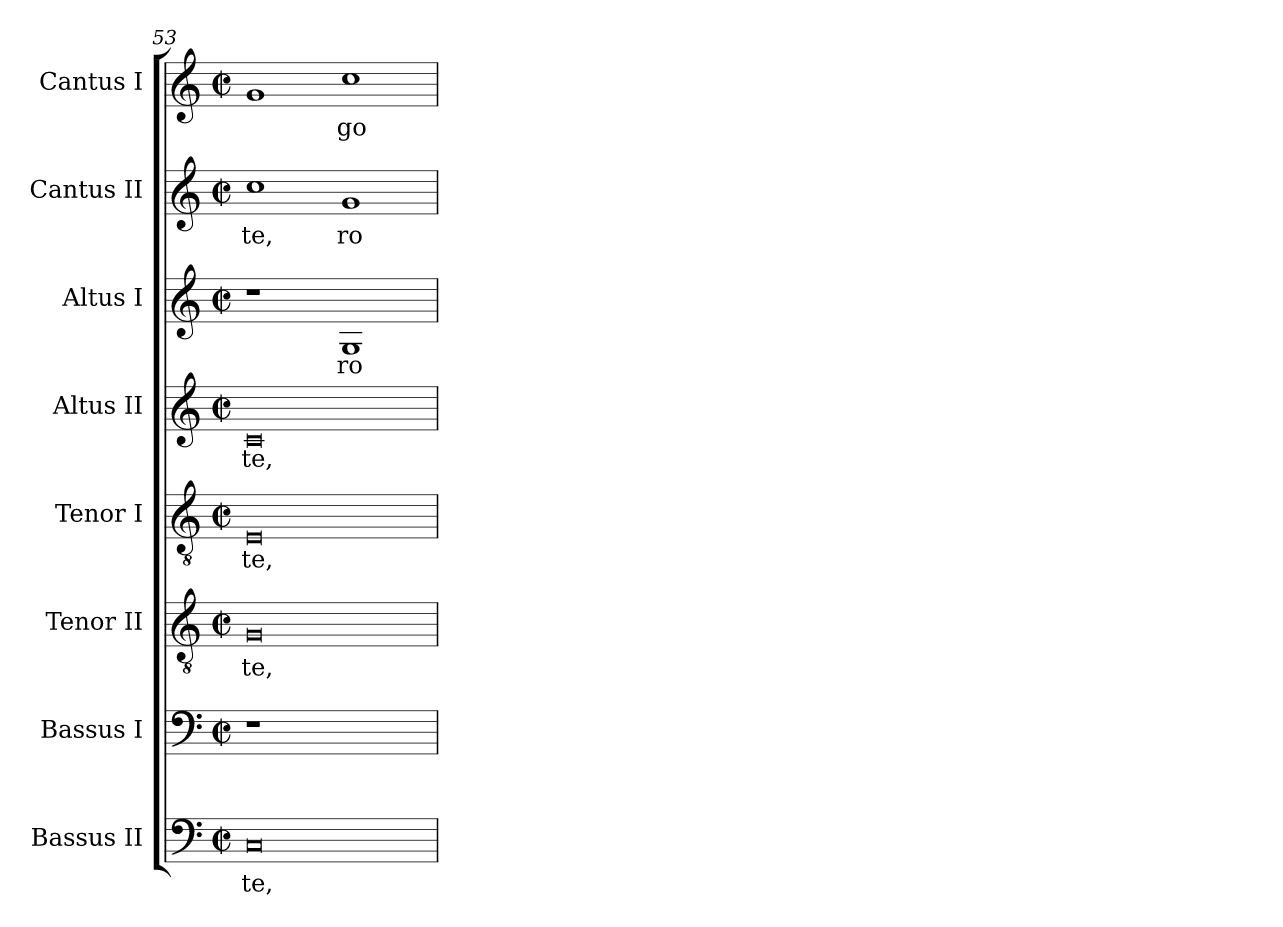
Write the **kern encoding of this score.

**kern	**text	**kern	**kern	**text	**kern	**text	**kern	**text	**kern	**text	**kern	**text	**kern	**text
*part8	*part8	*part7	*part6	*part6	*part5	*part5	*part4	*part4	*part3	*part3	*part2	*part2	*part1	*part1
*staff8	*staff8	*staff7	*staff6	*staff6	*staff5	*staff5	*staff4	*staff4	*staff3	*staff3	*staff2	*staff2	*staff1	*staff1
*I"Bassus II	*	*I"Bassus I	*I"Tenor II	*	*I"Tenor I	*	*I"Altus II	*	*I"Altus I	*	*I"Cantus II	*	*I"Cantus I	*
*I'B II	*	*I'B I	*I'T II	*	*I'T I	*	*I'A II	*	*I'A I	*	*I'C II	*	*I'C I	*
*clefF4	*	*clefF4	*clefGv2	*	*clefGv2	*	*clefG2	*	*clefG2	*	*clefG2	*	*clefG2	*
*	*	*	*	*	*	*	*	*	*k[]	*	*	*	*	*
*	*	*	*	*	*	*	*	*	*C:	*	*	*	*	*
*M2/2	*	*M2/2	*M2/2	*	*M2/2	*	*M2/2	*	*M2/2	*	*M2/2	*	*M2/2	*
*met(c|)	*	*met(c|)	*met(c|)	*	*met(c|)	*	*met(c|)	*	*met(c|)	*	*met(c|)	*	*met(c|)	*
=53	=53	=53	=53	=53	=53	=53	=53	=53	=53	=53	=53	=53	=53	=53
!	!LO:LY:b:cj	!	!	!LO:LY:b:cj	!	!LO:LY:b:cj	!	!LO:LY:b:cj	!	!	!	!LO:LY:b:cj	!	!
0C	te,	1r	0G	te,	0E	te,	0c	te,	1r	.	1cc	te,	1g	.
!	!	!	!	!	!	!	!	!	!	!LO:LY:b:cj	!	!LO:LY:b:cj	!	!LO:LY:b:cj
.	.	1ryy	.	.	.	.	.	.	1G	ro	1g	ro	1cc	go
=	=	=	=	=	=	=	=	=	=	=	=	=	=	=
*-	*-	*-	*-	*-	*-	*-	*-	*-	*-	*-	*-	*-	*-	*-
